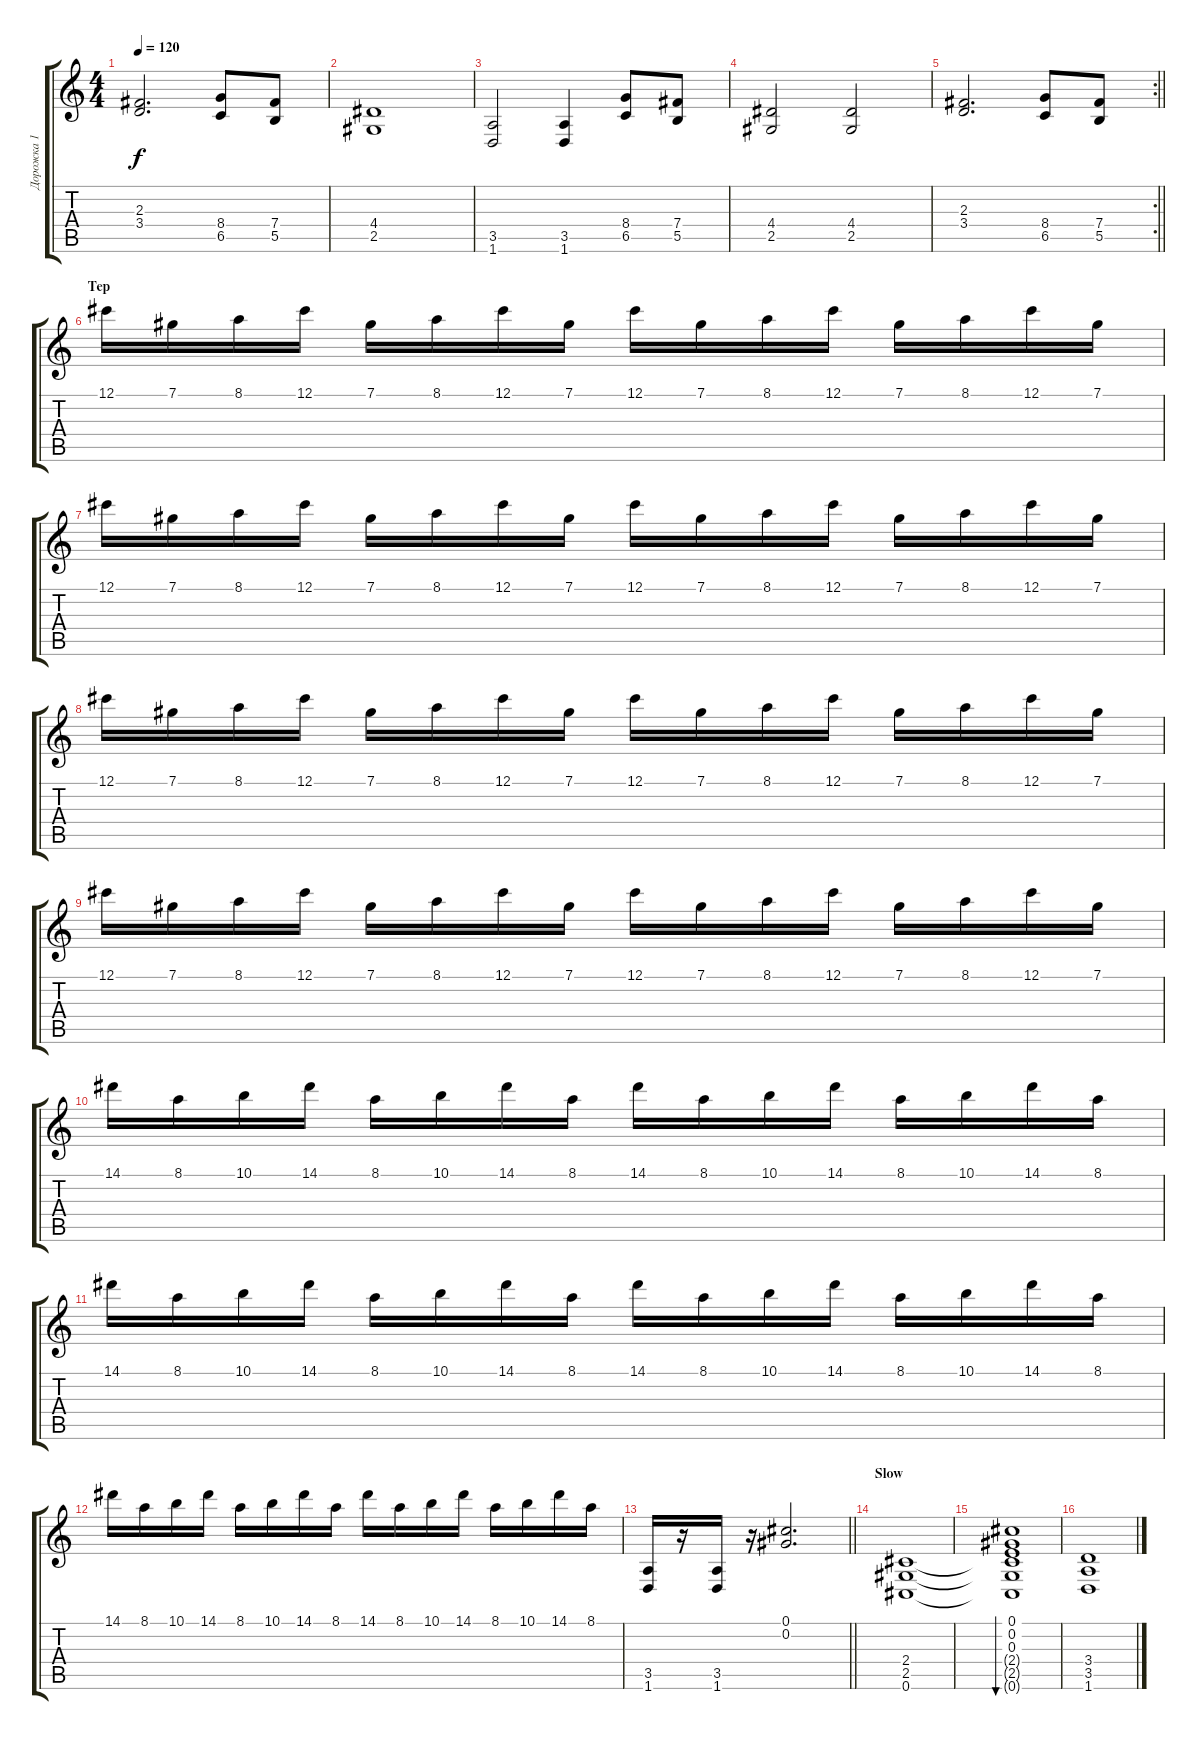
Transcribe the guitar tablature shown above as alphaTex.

\track ("Дорожка 1" "Дорожка 1") {instrument distortionguitar}
\staff {score tabs}
\tuning (Db4 Ab3 E3 B2 Gb2 Db2) {hide}
\ts (4 4)
\tempo 120
\clef g2
\ks c
(2.3 3.4).2{d dy f} (8.4 6.5).8 (7.4 5.5).8 |
(4.4 2.5).1 |
(3.5 1.6).2 (3.5 1.6).4 (8.4 6.5).8 (7.4 5.5).8 |
(4.4 2.5).2 (4.4 2.5).2 |
\rc 2
\barLineRight lightlight
(2.3 3.4).2{d} (8.4 6.5).8 (7.4 5.5).8 |
\section ("" "Tep")
12.1.16 7.1.16 8.1.16 12.1.16 7.1.16 8.1.16 12.1.16 7.1.16 12.1.16 7.1.16 8.1.16 12.1.16 7.1.16 8.1.16 12.1.16 7.1.16 |
12.1.16 7.1.16 8.1.16 12.1.16 7.1.16 8.1.16 12.1.16 7.1.16 12.1.16 7.1.16 8.1.16 12.1.16 7.1.16 8.1.16 12.1.16 7.1.16 |
12.1.16 7.1.16 8.1.16 12.1.16 7.1.16 8.1.16 12.1.16 7.1.16 12.1.16 7.1.16 8.1.16 12.1.16 7.1.16 8.1.16 12.1.16 7.1.16 |
12.1.16 7.1.16 8.1.16 12.1.16 7.1.16 8.1.16 12.1.16 7.1.16 12.1.16 7.1.16 8.1.16 12.1.16 7.1.16 8.1.16 12.1.16 7.1.16 |
14.1.16 8.1.16 10.1.16 14.1.16 8.1.16 10.1.16 14.1.16 8.1.16 14.1.16 8.1.16 10.1.16 14.1.16 8.1.16 10.1.16 14.1.16 8.1.16 |
14.1.16 8.1.16 10.1.16 14.1.16 8.1.16 10.1.16 14.1.16 8.1.16 14.1.16 8.1.16 10.1.16 14.1.16 8.1.16 10.1.16 14.1.16 8.1.16 |
14.1.16 8.1.16 10.1.16 14.1.16 8.1.16 10.1.16 14.1.16 8.1.16 14.1.16 8.1.16 10.1.16 14.1.16 8.1.16 10.1.16 14.1.16 8.1.16 |
\barLineRight lightlight
(3.5 1.6).16 r.16 (3.5 1.6).16 r.16 (0.1 0.2).2{d} |
\section ("" "Slow")
(2.4 2.5 0.6).1 |
(0.1 0.2 0.3 2.4{t} 2.5{t} 0.6{t}).1{bu 480} |
(3.4 3.5 1.6).1
